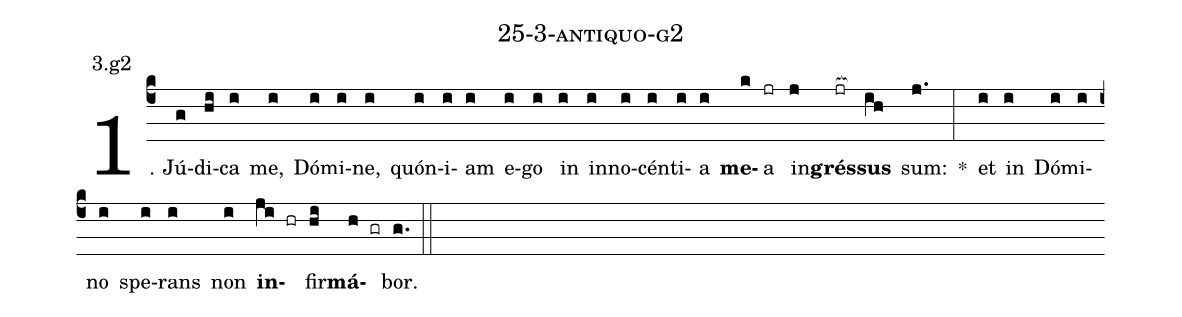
name: 25-3-antiquo-g2;
annotation: 3.g2;
%%
(c4)1. Jú(g)di(hi)ca(i) me,(i) Dó(i)mi(i)ne,(i) quón(i)i(i)am(i) e(i)go(i) in(i) in(i)no(i)cén(i)ti(i)a(i) <b>me</b>(k)a(jr) in(j)<b>grés</b>(jr[ocb:1{])<b>sus</b>(ih[ocb:0}]) sum:(j.) *(:) et(i) in(i) Dó(i)mi(i)no(i) spe(i)rans(i) non(i) <b>in</b>(ji hr)fir(hi)<b>má</b>(h gr)bor.(g.) (::)
